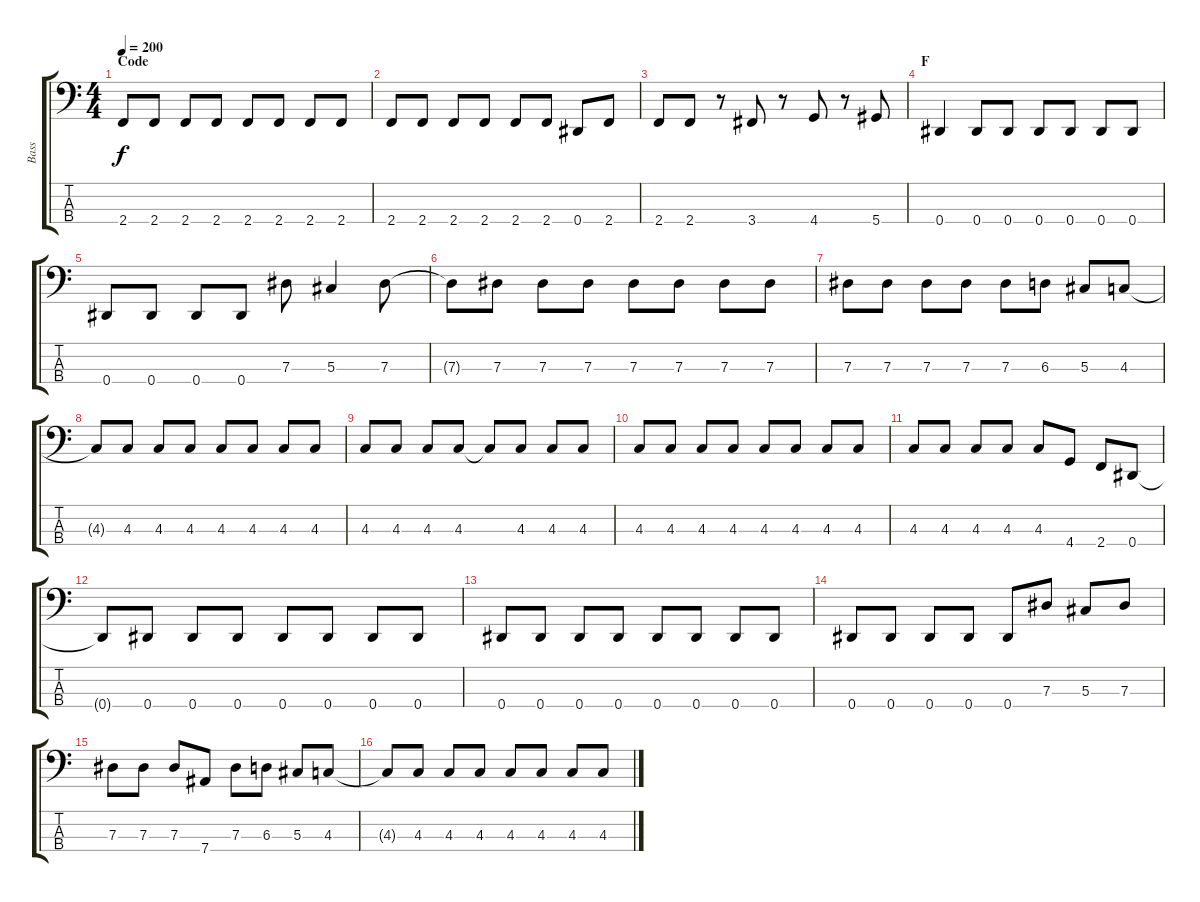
\track ("Bass" "Bass") {instrument electricbasspick}
\staff {score tabs}
\tuning (Gb2 Db2 Ab1 Eb1) {hide}
\ts (4 4)
\section ("" "Code")
\tempo 200
\clef f4
\ks c
2.4.8{dy f} 2.4.8 2.4.8 2.4.8 2.4.8 2.4.8 2.4.8 2.4.8 |
2.4.8 2.4.8 2.4.8 2.4.8 2.4.8 2.4.8 0.4.8 2.4.8 |
2.4.8 2.4.8 r.8 3.4.8 r.8 4.4.8 r.8 5.4.8 |
\section ("" "F")
0.4.4 0.4.8 0.4.8 0.4.8 0.4.8 0.4.8 0.4.8 |
0.4.8 0.4.8 0.4.8 0.4.8 7.3.8 5.3.4 7.3.8 |
7.3{t}.8 7.3.8 7.3.8 7.3.8 7.3.8 7.3.8 7.3.8 7.3.8 |
7.3.8 7.3.8 7.3.8 7.3.8 7.3.8 6.3.8 5.3.8 4.3.8 |
4.3{t}.8 4.3.8 4.3.8 4.3.8 4.3.8 4.3.8 4.3.8 4.3.8 |
4.3.8 4.3.8 4.3.8 4.3.8 4.3{t}.8 4.3.8 4.3.8 4.3.8 |
4.3.8 4.3.8 4.3.8 4.3.8 4.3.8 4.3.8 4.3.8 4.3.8 |
4.3.8 4.3.8 4.3.8 4.3.8 4.3.8 4.4.8 2.4.8 0.4.8 |
0.4{t}.8 0.4.8 0.4.8 0.4.8 0.4.8 0.4.8 0.4.8 0.4.8 |
0.4.8 0.4.8 0.4.8 0.4.8 0.4.8 0.4.8 0.4.8 0.4.8 |
0.4.8 0.4.8 0.4.8 0.4.8 0.4.8 7.3.8 5.3.8 7.3.8 |
7.3.8 7.3.8 7.3.8 7.4.8 7.3.8 6.3.8 5.3.8 4.3.8 |
4.3{t}.8 4.3.8 4.3.8 4.3.8 4.3.8 4.3.8 4.3.8 4.3.8
